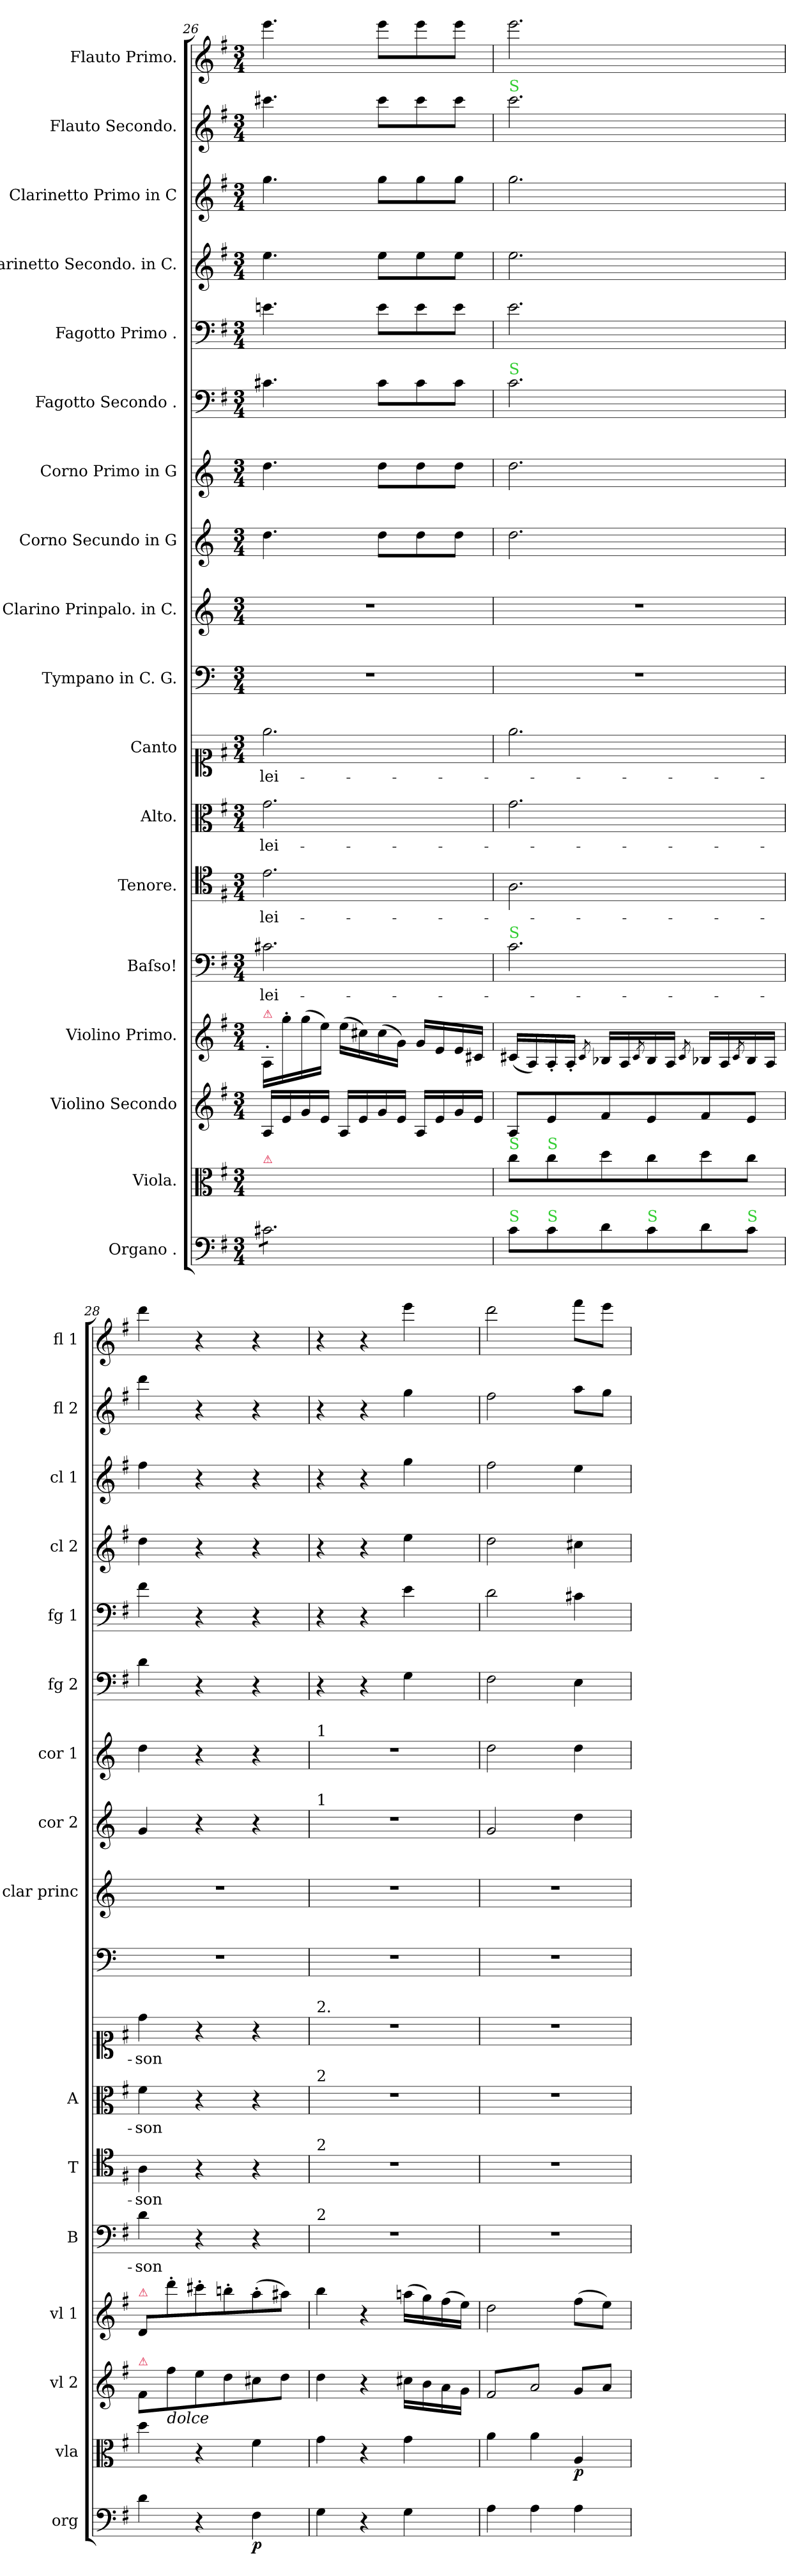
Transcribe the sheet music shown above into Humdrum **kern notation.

**kern	**dynam	**kern	**dynam	**kern	**kern	**kern	**text	**kern	**text	**kern	**text	**kern	**text	**kern	**kern	**kern	**kern	**kern	**kern	**kern	**kern	**kern	**kern
*part18	*part18	*part17	*part17	*part16	*part15	*part14	*part14	*part13	*part13	*part12	*part12	*part11	*part11	*part10	*part9	*part8	*part7	*part6	*part5	*part4	*part3	*part2	*part1
*staff18	*staff18	*staff17	*staff17	*staff16	*staff15	*staff14	*staff14	*staff13	*staff13	*staff12	*staff12	*staff11	*staff11	*staff10	*staff9	*staff8	*staff7	*staff6	*staff5	*staff4	*staff3	*staff2	*staff1
*I"Organo .	*	*I"Viola.	*	*I"Violino Secondo	*I"Violino Primo.	*I"Baſso!	*	*I"Tenore.	*	*I"Alto.	*	*I"Canto	*	*I"Tympano in C. G.	*I"Clarino Prinpalo. in C.	*I"Corno Secundo in G	*I"Corno Primo in G	*I"Fagotto Secondo .	*I"Fagotto Primo .	*I"Clarinetto Secondo. in C.	*I"Clarinetto Primo in C	*I"Flauto Secondo.	*I"Flauto Primo.
*I'org	*	*I'vla	*	*I'vl 2	*I'vl 1	*I'B	*	*I'T	*	*I'A	*	*	*	*	*I'clar princ	*I'cor 2	*I'cor 1	*I'fg 2	*I'fg 1	*I'cl 2	*I'cl 1	*I'fl 2	*I'fl 1
*clefF4	*	*clefC3	*	*clefG2	*clefG2	*clefF4	*	*clefC4	*	*clefC3	*	*clefC1	*	*clefF4	*clefG2	*clefG2	*clefG2	*clefF4	*clefF4	*clefG2	*clefG2	*clefG2	*clefG2
*	*	*	*	*	*	*	*	*	*	*	*	*	*	*	*	*ITrd3c5	*ITrd3c5	*	*	*	*	*	*
*k[f#]	*	*k[f#]	*	*k[f#]	*k[f#]	*k[f#]	*	*k[f#]	*	*k[f#]	*	*k[f#]	*	*k[]	*k[]	*k[f#]	*k[f#]	*k[f#]	*k[f#]	*k[f#]	*k[f#]	*k[f#]	*k[f#]
*G:	*	*G:	*	*G:	*G:	*G:	*	*G:	*	*G:	*	*G:	*	*	*	*	*	*G:	*G:	*G:	*G:	*G:	*G:
*M3/4	*	*M3/4	*	*M3/4	*M3/4	*M3/4	*	*M3/4	*	*M3/4	*	*M3/4	*	*M3/4	*M3/4	*M3/4	*M3/4	*M3/4	*M3/4	*M3/4	*M3/4	*M3/4	*M3/4
=26	=26	=26	=26	=26	=26	=26	=26	=26	=26	=26	=26	=26	=26	=26	=26	=26	=26	=26	=26	=26	=26	=26	=26
!	!	!	!	!	!LO:TX:a:color=crimson:t=⚠	!	!	!	!	!	!	!	!	!	!	!	!	!	!	!	!	!	!
!	!	!LO:TX:a:color=crimson:t=⚠	!	!	!	!	!	!	!	!	!	!	!	!	!	!	!	!	!	!	!	!	!
*tremolo	*	*	*	*	*	*	*	*	*	*	*	*	*	*	*	*	*	*	*	*	*	*	*
8c#X\L	.	2.ryy	.	16A/LL	16A'\LL	2.c#X\	-lei-	2.e\	-lei-	2.g\	-lei-	2.ee\	-lei-	2.r	2.r	4.a\	4.a\	4.c#X\	4.en\	4.ee\	4.gg\	4.ccc#X\	4.eee\
.	.	.	.	16e/	16gg'\	.	.	.	.	.	.	.	.	.	.	.	.	.	.	.	.	.	.
8c#X\	.	.	.	16g/	(16gg\	.	.	.	.	.	.	.	.	.	.	.	.	.	.	.	.	.	.
.	.	.	.	16e/JJ	16ee\JJ)	.	.	.	.	.	.	.	.	.	.	.	.	.	.	.	.	.	.
8c#X\	.	.	.	16A/LL	(16ee\LL	.	.	.	.	.	.	.	.	.	.	.	.	.	.	.	.	.	.
.	.	.	.	16e/	16cc#X\)	.	.	.	.	.	.	.	.	.	.	.	.	.	.	.	.	.	.
8c#X\	.	.	.	16g/	(16cc#\	.	.	.	.	.	.	.	.	.	.	8a\L	8a\L	8c#\L	8e\L	8ee\L	8gg\L	8ccc#\L	8eee\L
.	.	.	.	16e/JJ	16g\JJ)	.	.	.	.	.	.	.	.	.	.	.	.	.	.	.	.	.	.
8c#X\	.	.	.	16A/LL	16g/LL	.	.	.	.	.	.	.	.	.	.	8a\	8a\	8c#\	8e\	8ee\	8gg\	8ccc#\	8eee\
.	.	.	.	16e/	16e/	.	.	.	.	.	.	.	.	.	.	.	.	.	.	.	.	.	.
8c#X\J	.	.	.	16g/	16e/	.	.	.	.	.	.	.	.	.	.	8a\J	8a\J	8c#\J	8e\J	8ee\J	8gg\J	8ccc#\J	8eee\J
*Xtremolo	*	*	*	*	*	*	*	*	*	*	*	*	*	*	*	*	*	*	*	*	*	*	*
.	.	.	.	16e/JJ	16c#X/JJ	.	.	.	.	.	.	.	.	.	.	.	.	.	.	.	.	.	.
=27	=27	=27	=27	=27	=27	=27	=27	=27	=27	=27	=27	=27	=27	=27	=27	=27	=27	=27	=27	=27	=27	=27	=27
!	!	!	!	!	!	!	!	!	!	!	!	!	!	!	!	!	!	!	!	!	!	!LO:TX:a:color=limegreen:t=S	!
!	!	!	!	!	!	!	!	!	!	!	!	!	!	!	!	!	!	!LO:TX:a:color=limegreen:t=S	!	!	!	!	!
!	!	!	!	!	!	!LO:TX:a:color=limegreen:t=S	!	!	!	!	!	!	!	!	!	!	!	!	!	!	!	!	!
!	!	!LO:TX:a:color=limegreen:t=S	!	!	!	!	!	!	!	!	!	!	!	!	!	!	!	!	!	!	!	!	!
!LO:TX:a:color=limegreen:t=S	!	!	!	!	!	!	!	!	!	!	!	!	!	!	!	!	!	!	!	!	!	!	!
8c\L	.	8cc\L	.	8A/L	(16c#X/LL	2.c\	.	2.A\	.	2.g\	.	2.ee\	.	2.r	2.r	2.a\	2.a\	2.c\	2.e\	2.ee\	2.gg\	2.ccc\	2.eee\
.	.	.	.	.	16A/)	.	.	.	.	.	.	.	.	.	.	.	.	.	.	.	.	.	.
!	!	!LO:TX:a:color=limegreen:t=S	!	!	!	!	!	!	!	!	!	!	!	!	!	!	!	!	!	!	!	!	!
!LO:TX:a:color=limegreen:t=S	!	!	!	!	!	!	!	!	!	!	!	!	!	!	!	!	!	!	!	!	!	!	!
8c\	.	8cc\	.	8e/	16A'/	.	.	.	.	.	.	.	.	.	.	.	.	.	.	.	.	.	.
.	.	.	.	.	16A'/JJ	.	.	.	.	.	.	.	.	.	.	.	.	.	.	.	.	.	.
.	.	.	.	.	8qc#/	.	.	.	.	.	.	.	.	.	.	.	.	.	.	.	.	.	.
8d\	.	8dd\	.	8f#/	16B-X/LL	.	.	.	.	.	.	.	.	.	.	.	.	.	.	.	.	.	.
.	.	.	.	.	16A/	.	.	.	.	.	.	.	.	.	.	.	.	.	.	.	.	.	.
.	.	.	.	.	8qc#/	.	.	.	.	.	.	.	.	.	.	.	.	.	.	.	.	.	.
!LO:TX:a:color=limegreen:t=S	!	!	!	!	!	!	!	!	!	!	!	!	!	!	!	!	!	!	!	!	!	!	!
8c\	.	8cc\	.	8e/	16B-/	.	.	.	.	.	.	.	.	.	.	.	.	.	.	.	.	.	.
.	.	.	.	.	16A/JJ	.	.	.	.	.	.	.	.	.	.	.	.	.	.	.	.	.	.
.	.	.	.	.	8qc#/	.	.	.	.	.	.	.	.	.	.	.	.	.	.	.	.	.	.
8d\	.	8dd\	.	8f#/	16B-X/LL	.	.	.	.	.	.	.	.	.	.	.	.	.	.	.	.	.	.
.	.	.	.	.	16A/	.	.	.	.	.	.	.	.	.	.	.	.	.	.	.	.	.	.
.	.	.	.	.	8qc#/	.	.	.	.	.	.	.	.	.	.	.	.	.	.	.	.	.	.
!LO:TX:a:color=limegreen:t=S	!	!	!	!	!	!	!	!	!	!	!	!	!	!	!	!	!	!	!	!	!	!	!
8c\J	.	8cc\J	.	8e/J	16B-/	.	.	.	.	.	.	.	.	.	.	.	.	.	.	.	.	.	.
.	.	.	.	.	16A/JJ	.	.	.	.	.	.	.	.	.	.	.	.	.	.	.	.	.	.
=28	=28	=28	=28	=28	=28	=28	=28	=28	=28	=28	=28	=28	=28	=28	=28	=28	=28	=28	=28	=28	=28	=28	=28
!	!	!	!	!	!LO:TX:a:color=crimson:t=⚠	!	!	!	!	!	!	!	!	!	!	!	!	!	!	!	!	!	!
!	!	!	!	!LO:TX:a:color=crimson:t=⚠	!	!	!	!	!	!	!	!	!	!	!	!	!	!	!	!	!	!	!
4d\	.	4dd\	.	8f#/L	8d/L	4d\	-son	4A\	-son	4f#\	-son	4dd\	-son	2.r	2.r	4d/	4a\	4d\	4f#\	4dd\	4ff#\	4ddd\	4ddd\
!	!	!	!	!LO:TX:b:i:t=dolce	!	!	!	!	!	!	!	!	!	!	!	!	!	!	!	!	!	!	!
.	.	.	.	8ff#\	8ddd'\	.	.	.	.	.	.	.	.	.	.	.	.	.	.	.	.	.	.
4r	.	4r	.	8ee\	8ccc#X'\	4r	.	4r	.	4r	.	4r	.	.	.	4r	4r	4r	4r	4r	4r	4r	4r
.	.	.	.	8dd\	8bbn'\	.	.	.	.	.	.	.	.	.	.	.	.	.	.	.	.	.	.
4F#\	p	4f#\	.	8cc#X\	(8aa'\	4r	.	4r	.	4r	.	4r	.	.	.	4r	4r	4r	4r	4r	4r	4r	4r
.	.	.	.	8dd\J	8aa#X\J)	.	.	.	.	.	.	.	.	.	.	.	.	.	.	.	.	.	.
=29	=29	=29	=29	=29	=29	=29	=29	=29	=29	=29	=29	=29	=29	=29	=29	=29	=29	=29	=29	=29	=29	=29	=29
!	!	!	!	!	!	!	!	!	!	!	!	!	!	!	!	!	!LO:TX:a:t=1	!	!	!	!	!	!
!	!	!	!	!	!	!	!	!	!	!	!	!	!	!	!	!LO:TX:a:t=1	!	!	!	!	!	!	!
!	!	!	!	!	!	!	!	!	!	!	!	!LO:TX:a:t=2.	!	!	!	!	!	!	!	!	!	!	!
!	!	!	!	!	!	!	!	!	!	!LO:TX:a:t=2	!	!	!	!	!	!	!	!	!	!	!	!	!
!	!	!	!	!	!	!	!	!LO:TX:a:t=2	!	!	!	!	!	!	!	!	!	!	!	!	!	!	!
!	!	!	!	!	!	!LO:TX:a:t=2	!	!	!	!	!	!	!	!	!	!	!	!	!	!	!	!	!
4G\	.	4g\	.	4dd\	4bb\	2.r	.	2.r	.	2.r	.	2.r	.	2.r	2.r	2.r	2.r	4r	4r	4r	4r	4r	4r
4r	.	4r	.	4r	4r	.	.	.	.	.	.	.	.	.	.	.	.	4r	4r	4r	4r	4r	4r
4G\	.	4g\	.	16cc#X\LL	(16aan\LL	.	.	.	.	.	.	.	.	.	.	.	.	4G\	4e\	4ee\	4gg\	4gg\	4eee\
.	.	.	.	16b\	16gg\)	.	.	.	.	.	.	.	.	.	.	.	.	.	.	.	.	.	.
.	.	.	.	16a\	(16ff#\	.	.	.	.	.	.	.	.	.	.	.	.	.	.	.	.	.	.
.	.	.	.	16g\JJ	16ee\JJ)	.	.	.	.	.	.	.	.	.	.	.	.	.	.	.	.	.	.
=30	=30	=30	=30	=30	=30	=30	=30	=30	=30	=30	=30	=30	=30	=30	=30	=30	=30	=30	=30	=30	=30	=30	=30
*	*	*	*	*tremolo	*	*	*	*	*	*	*	*	*	*	*	*	*	*	*	*	*	*	*
4A\	.	4a\	.	8f#/L	2dd\	2.r	.	2.r	.	2.r	.	2.r	.	2.r	2.r	2d/	2a\	2F#\	2d\	2dd\	2ff#\	2ff#\	2ddd\
.	.	.	.	8a/	.	.	.	.	.	.	.	.	.	.	.	.	.	.	.	.	.	.	.
4A\	.	4a\	.	8f#/	.	.	.	.	.	.	.	.	.	.	.	.	.	.	.	.	.	.	.
.	.	.	.	8a/J	.	.	.	.	.	.	.	.	.	.	.	.	.	.	.	.	.	.	.
*	*	*	*	*Xtremolo	*	*	*	*	*	*	*	*	*	*	*	*	*	*	*	*	*	*	*
4A\	.	4A/	p	8g/L	(8ff#\L	.	.	.	.	.	.	.	.	.	.	4a\	4a\	4E\	4c#X\	4cc#X\	4ee\	8aa\L	8fff#\L
.	.	.	.	8a/J	8ee\J)	.	.	.	.	.	.	.	.	.	.	.	.	.	.	.	.	8gg\J	8eee\J
=	=	=	=	=	=	=	=	=	=	=	=	=	=	=	=	=	=	=	=	=	=	=	=
*-	*-	*-	*-	*-	*-	*-	*-	*-	*-	*-	*-	*-	*-	*-	*-	*-	*-	*-	*-	*-	*-	*-	*-
